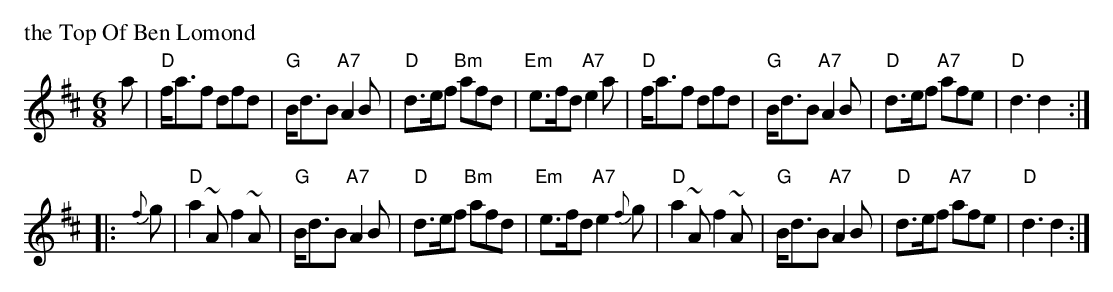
X:1
P: the Top Of Ben Lomond
M: 6/8
L: 1/8
K: D
a \
| "D"f<af dfd | "G"B<dB "A7"A2B | "D"d>ef "Bm"afd | "Em"e>fd "A7"e2a \
| "D"f<af dfd | "G"B<dB "A7"A2B | "D"d>ef "A7"afe |  "D"d3 d2 :|
|: {f}g \
| "D"a2~A f2~A | "G"B<dB "A7"A2B | "D"d>ef "Bm"afd | "Em"e>fd "A7"e2{f}g \
| "D"a2~A f2~A | "G"B<dB "A7"A2B | "D"d>ef "A7"afe |  "D"d3 d2 :|
